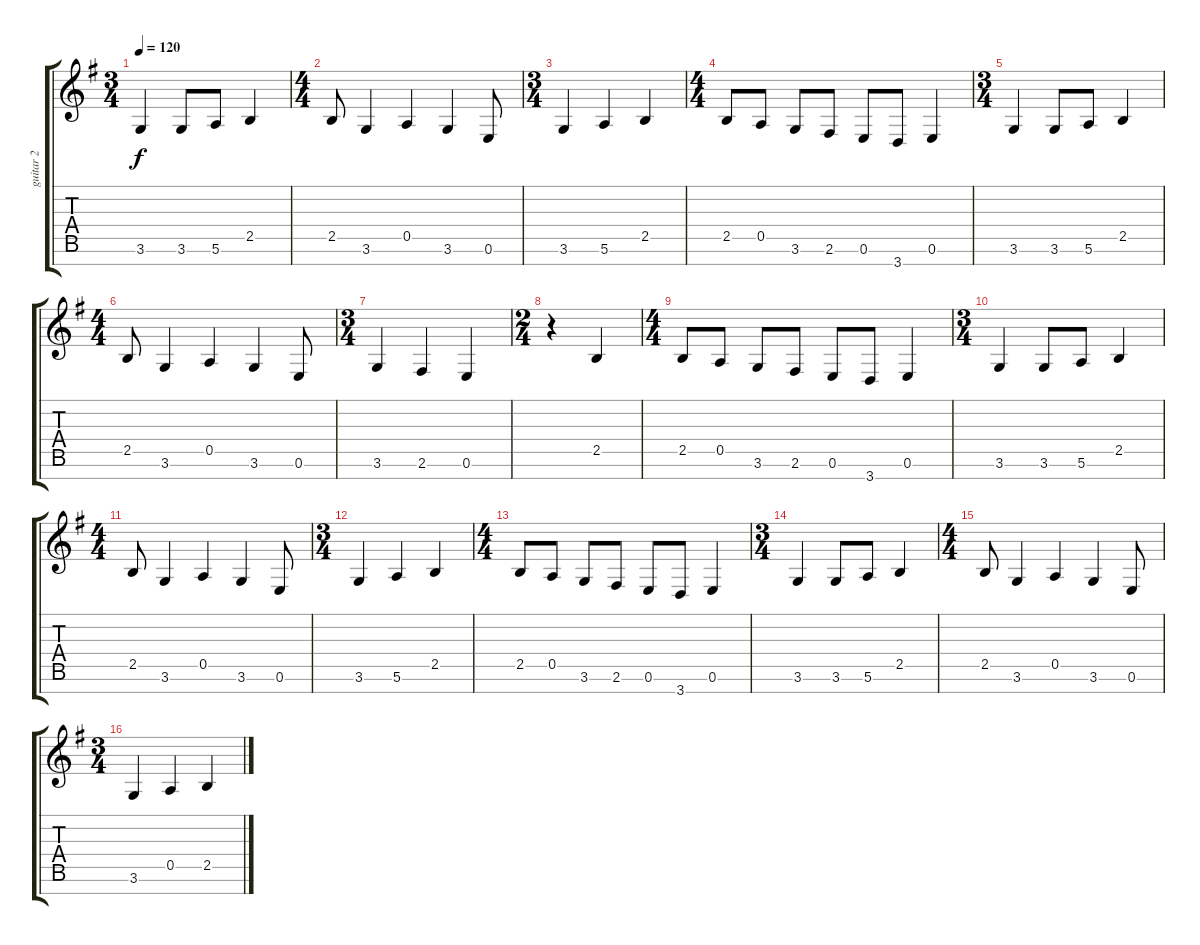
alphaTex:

\track ("guitar 2" "guitar 2") {instrument distortionguitar}
\staff {score tabs}
\tuning (E4 B3 G3 D3 A2 E2 B1) {hide}
\ts (3 4)
\tempo 120
\clef g2
\ks g
3.6.4{dy f} 3.6.8 5.6.8 2.5.4 |
\ts (4 4)
2.5.8 3.6.4 0.5.4 3.6.4 0.6.8 |
\ts (3 4)
3.6.4 5.6.4 2.5.4 |
\ts (4 4)
2.5.8 0.5.8 3.6.8 2.6.8 0.6.8 3.7.8 0.6.4 |
\ts (3 4)
3.6.4 3.6.8 5.6.8 2.5.4 |
\ts (4 4)
2.5.8 3.6.4 0.5.4 3.6.4 0.6.8 |
\ts (3 4)
3.6.4 2.6.4 0.6.4 |
\ts (2 4)
r.4 2.5.4 |
\ts (4 4)
2.5.8 0.5.8 3.6.8 2.6.8 0.6.8 3.7.8 0.6.4 |
\ts (3 4)
3.6.4 3.6.8 5.6.8 2.5.4 |
\ts (4 4)
2.5.8 3.6.4 0.5.4 3.6.4 0.6.8 |
\ts (3 4)
3.6.4 5.6.4 2.5.4 |
\ts (4 4)
2.5.8 0.5.8 3.6.8 2.6.8 0.6.8 3.7.8 0.6.4 |
\ts (3 4)
3.6.4 3.6.8 5.6.8 2.5.4 |
\ts (4 4)
2.5.8 3.6.4 0.5.4 3.6.4 0.6.8 |
\ts (3 4)
3.6.4 0.5.4 2.5.4
